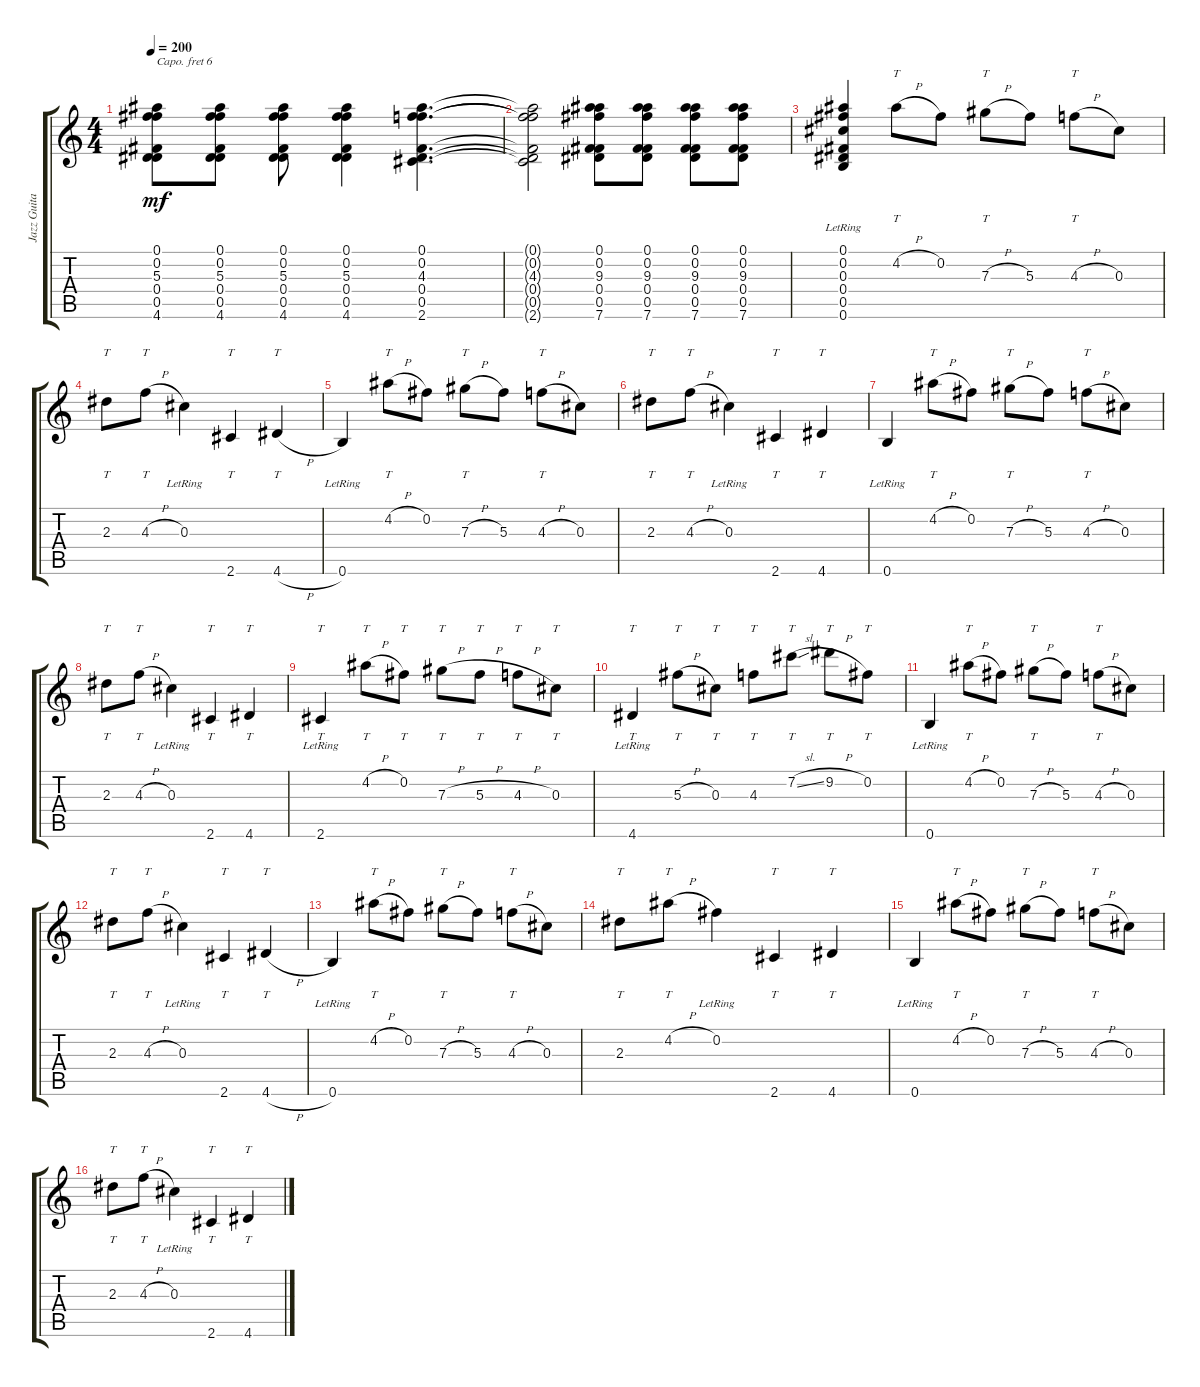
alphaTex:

\track ("Jazz Guitar" "Jazz Guita") {instrument electricguitarjazz}
\staff {score tabs}
\capo 6
\tuning (E4 C4 G3 C3 A2 F2) {hide}
\ts (4 4)
\tempo 200
\clef g2
\ks c
(0.1 0.2 5.3 0.4 0.5 4.6).8{dy mf} (0.1 0.2 5.3 0.4 0.5 4.6).8 (0.1 0.2 5.3 0.4 0.5 4.6).8 (0.1 0.2 5.3 0.4 0.5 4.6).4 (0.1 0.2 4.3 0.4 0.5 2.6).4{d} |
(0.1{t} 0.2{t} 4.3{t} 0.4{t} 0.5{t} 2.6{t}).2 (0.1 0.2 9.3 0.4 0.5 7.6).8 (0.1 0.2 9.3 0.4 0.5 7.6).8 (0.1 0.2 9.3 0.4 0.5 7.6).8 (0.1 0.2 9.3 0.4 0.5 7.6).8 |
(0.1{lr} 0.2{lr} 0.3{lr} 0.4{lr} 0.5{lr} 0.6{lr}).4 4.2{h}.8{tt} 0.2.8 7.3{h}.8{tt} 5.3.8 4.3{h}.8{tt} 0.3.8 |
2.3.8{tt} 4.3{h}.8{tt} 0.3{lr}.4 2.6.4{tt} 4.6{h}.4{tt} |
0.6{lr}.4 4.2{h}.8{tt} 0.2.8 7.3{h}.8{tt} 5.3.8 4.3{h}.8{tt} 0.3.8 |
2.3.8{tt} 4.3{h}.8{tt} 0.3{lr}.4 2.6.4{tt} 4.6.4{tt} |
0.6{lr}.4 4.2{h}.8{tt} 0.2.8 7.3{h}.8{tt} 5.3.8 4.3{h}.8{tt} 0.3.8 |
2.3.8{tt} 4.3{h}.8{tt} 0.3{lr}.4 2.6.4{tt} 4.6.4{tt} |
2.6{lr}.4{tt} 4.2{h}.8{tt} 0.2.8{tt} 7.3{h}.8{tt} 5.3{h}.8{tt} 4.3{h}.8{tt} 0.3.8{tt} |
4.6{lr}.4{tt} 5.3{h}.8{tt} 0.3.8{tt} 4.3.8{tt} 7.2{sl}.8{tt} 9.2{h}.8{tt} 0.2.8{tt} |
0.6{lr}.4 4.2{h}.8{tt} 0.2.8 7.3{h}.8{tt} 5.3.8 4.3{h}.8{tt} 0.3.8 |
2.3.8{tt} 4.3{h}.8{tt} 0.3{lr}.4 2.6.4{tt} 4.6{h}.4{tt} |
0.6{lr}.4 4.2{h}.8{tt} 0.2.8 7.3{h}.8{tt} 5.3.8 4.3{h}.8{tt} 0.3.8 |
2.3.8{tt} 4.2{h}.8{tt} 0.2{lr}.4 2.6.4{tt} 4.6.4{tt} |
0.6{lr}.4 4.2{h}.8{tt} 0.2.8 7.3{h}.8{tt} 5.3.8 4.3{h}.8{tt} 0.3.8 |
2.3.8{tt} 4.3{h}.8{tt} 0.3{lr}.4 2.6.4{tt} 4.6.4{tt}
